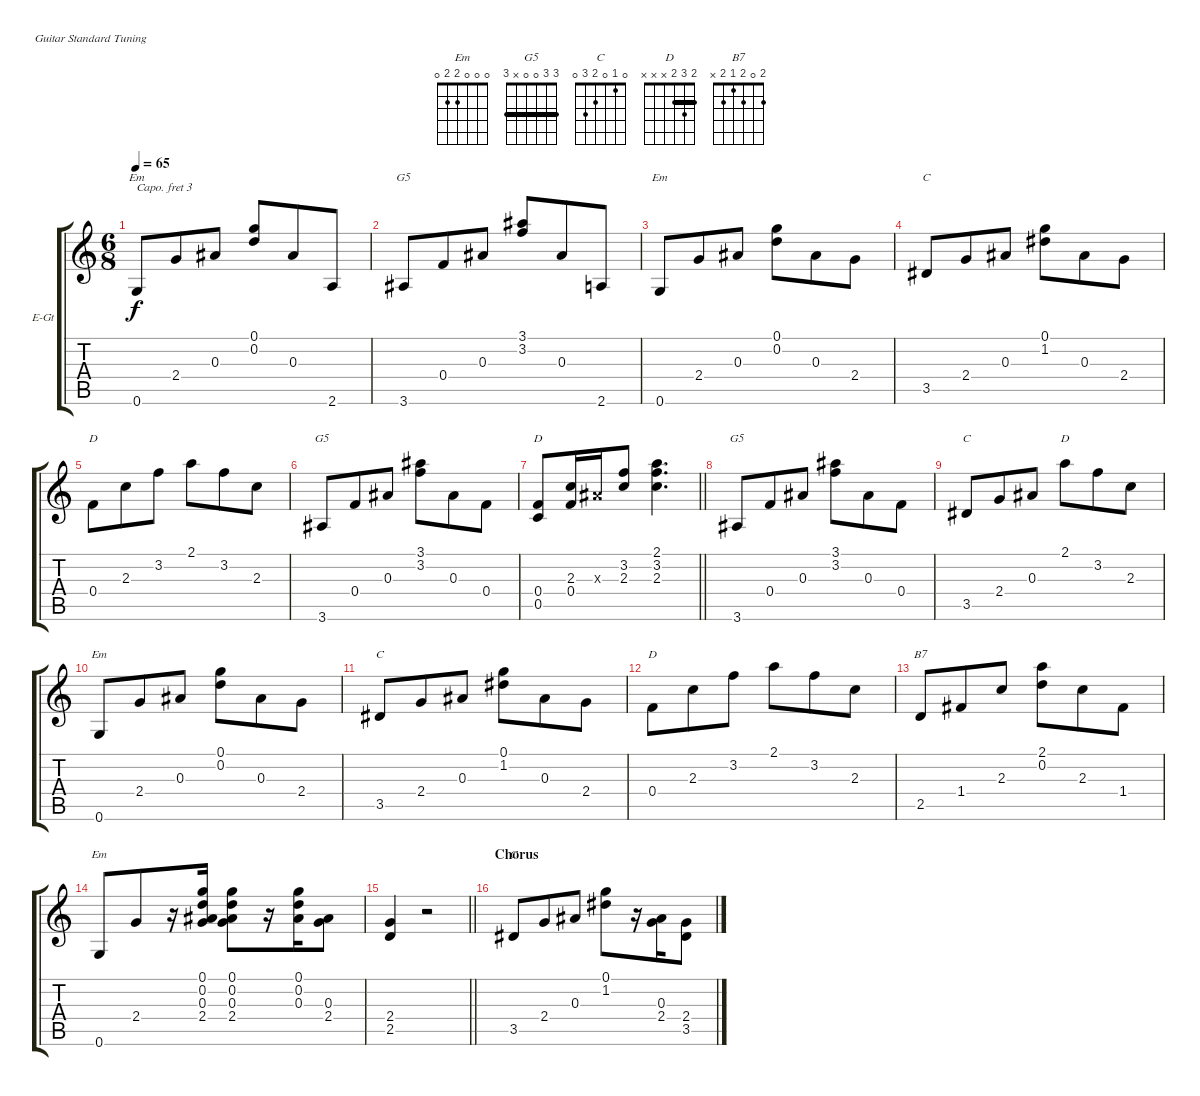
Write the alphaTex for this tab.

\bracketExtendMode groupsimilarinstruments
\firstSystemTrackNameOrientation horizontal
\otherSystemsTrackNameOrientation horizontal
\track ("Clean Guitar" "E-Gt") {instrument electricguitarjazz}
\staff {score tabs}
\capo 3
\tuning (E4 B3 G3 D3 A2 E2)
\chord ("Em" 0 0 0 2 2 0) {showfingering false}
\chord ("G5" 3 3 0 0 x 3) {showfingering false barre 3}
\chord ("C" 0 1 0 2 3 0) {showfingering false}
\chord ("D" 2 3 2 x x x) {showfingering false barre 2}
\chord ("B7" 2 0 2 1 2 x) {showfingering false}
\ts (6 8)
\tempo 65
\clef g2
\ks c
0.6.8{ch "Em" dy f} 2.4.8 0.3.8 (0.1 0.2).8 0.3.8 2.6.8 |
3.6.8{ch "G5"} 0.4.8 0.3.8 (3.1 3.2).8 0.3.8 2.6.8 |
0.6.8{ch "Em"} 2.4.8 0.3.8 (0.1 0.2).8 0.3.8 2.4.8 |
3.5.8{ch "C"} 2.4.8 0.3.8 (0.1 1.2).8 0.3.8 2.4.8 |
0.4.8{ch "D"} 2.3.8 3.2.8 2.1.8 3.2.8 2.3.8 |
3.6.8{ch "G5"} 0.4.8 0.3.8 (3.1 3.2).8 0.3.8 0.4.8 |
\barLineRight lightlight
(0.4 0.5).8{ch "D"} (2.3 0.4).16 0.3{x}.16 (3.2 2.3).8 (2.1 3.2 2.3).4{d} |
\section ("" "")
3.6.8{ch "G5"} 0.4.8 0.3.8 (3.1 3.2).8 0.3.8 0.4.8 |
3.5.8{ch "C"} 2.4.8 0.3.8 2.1.8{ch "D"} 3.2.8 2.3.8 |
0.6.8{ch "Em"} 2.4.8 0.3.8 (0.1 0.2).8 0.3.8 2.4.8 |
3.5.8{ch "C"} 2.4.8 0.3.8 (0.1 1.2).8 0.3.8 2.4.8 |
0.4.8{ch "D"} 2.3.8 3.2.8 2.1.8 3.2.8 2.3.8 |
2.5.8{ch "B7"} 1.4.8 2.3.8 (2.1 0.2).8 2.3.8 1.4.8 |
0.6.8{ch "Em"} 2.4.8 r.16 (0.1 0.2 0.3 2.4).16 (0.1 0.2 0.3 2.4).8 r.16 (0.1 0.2 0.3).16 (0.3 2.4).8 |
\barLineRight lightlight
(2.4 2.5).4 r.2 |
\section ("" "Chorus")
3.5.8{ch "C"} 2.4.8 0.3.8 (0.1 1.2).8 r.16 (0.3 2.4).16 (2.4 3.5).8
